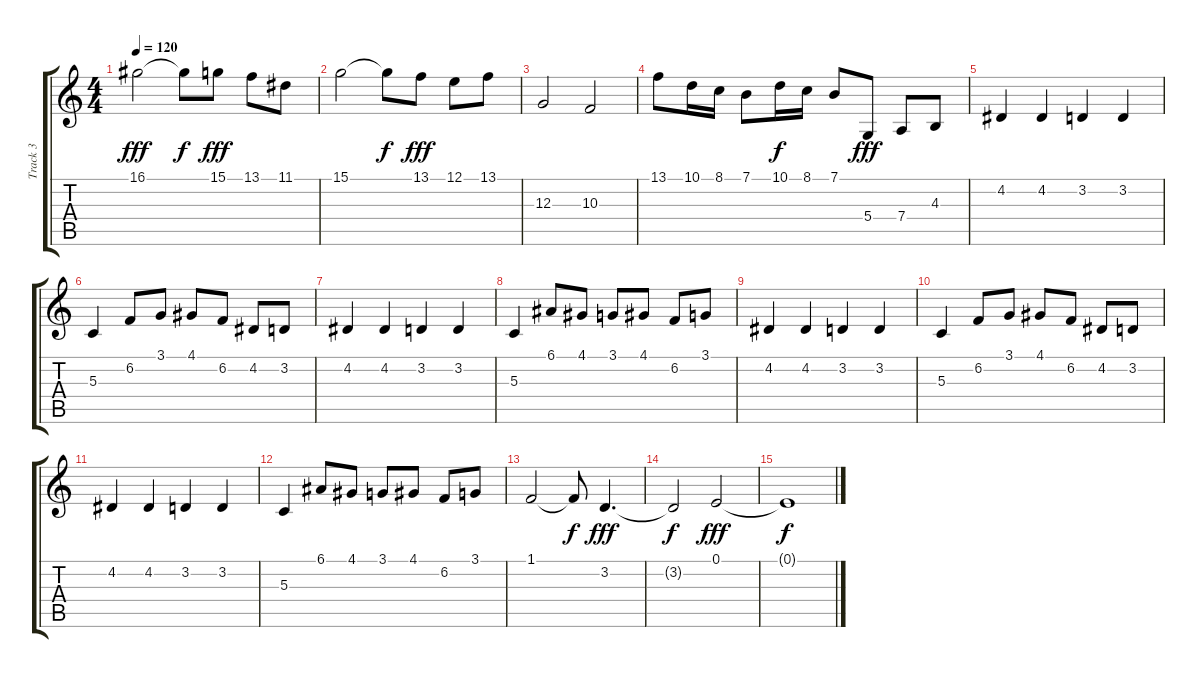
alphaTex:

\track ("Track 3" "Track 3") {instrument stringensemble2}
\staff {score tabs}
\tuning (E4 B3 G3 D3 A2 E2) {hide}
\ts (4 4)
\tempo 120
\clef g2
\ks c
16.1.2{dy fff} 16.1{t}.8{dy f} 15.1.8{dy fff} 13.1.8 11.1.8 |
15.1.2 15.1{t}.8{dy f} 13.1.8{dy fff} 12.1.8 13.1.8 |
12.3.2 10.3.2 |
13.1.8 10.1.16 8.1.16 7.1.8 10.1.16{dy f} 8.1.16 7.1.8 5.4.8{dy fff} 7.4.8 4.3.8 |
4.2.4 4.2.4 3.2.4 3.2.4 |
5.3.4 6.2.8 3.1.8 4.1.8 6.2.8 4.2.8 3.2.8 |
4.2.4 4.2.4 3.2.4 3.2.4 |
5.3.4 6.1.8 4.1.8 3.1.8 4.1.8 6.2.8 3.1.8 |
4.2.4 4.2.4 3.2.4 3.2.4 |
5.3.4 6.2.8 3.1.8 4.1.8 6.2.8 4.2.8 3.2.8 |
4.2.4 4.2.4 3.2.4 3.2.4 |
5.3.4 6.1.8 4.1.8 3.1.8 4.1.8 6.2.8 3.1.8 |
1.1.2 1.1{t}.8{dy f} 3.2.4{d dy fff} |
3.2{t}.2{dy f} 0.1.2{dy fff} |
0.1{t}.1{dy f}
